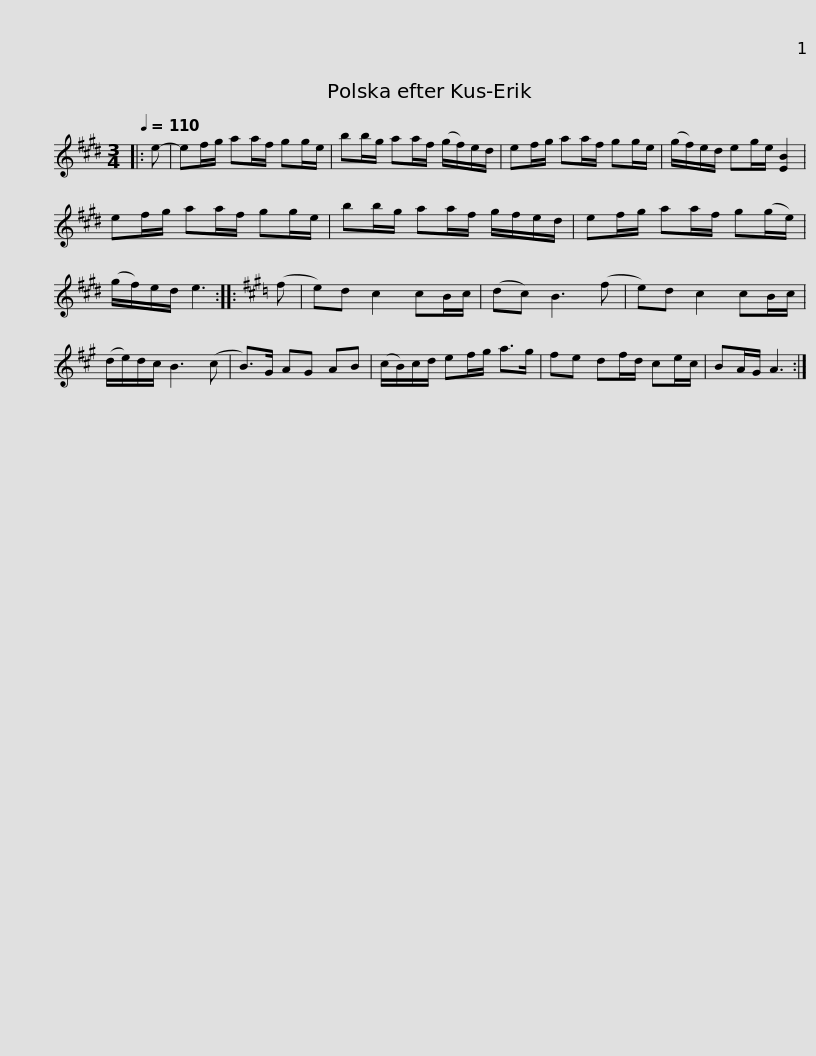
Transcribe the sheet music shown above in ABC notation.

X:1
L:1/8
Q:1/4=110
M:3/4
I:linebreak $
K:E
V:1 treble
V:1
|: e- | ef/g/ aa/f/ gg/e/ | bb/g/ aa/f/ (g/f/)e/d/ | ef/g/ aa/f/ gg/e/ | (g/f/)e/d/ eg/e/ [EB]2 |$ %5
 ef/g/ aa/f/ gg/e/ | bb/g/ aa/f/ g/f/e/d/ | ef/g/ aa/f/ g(g/e/) | (g/f/)e/d/ e3 ::[K:A] (f |$ %10
 e)d c2 cB/c/ | (dc) B3 (f | e)d c2 cB/c/ | (d/e/)d/c/ B3 (c | B>)G AG AB | %15
 (c/B/)c/d/ ef/g/ a>g |$ fe df/d/ ce/c/ | BA/G/ A3 :| %18
